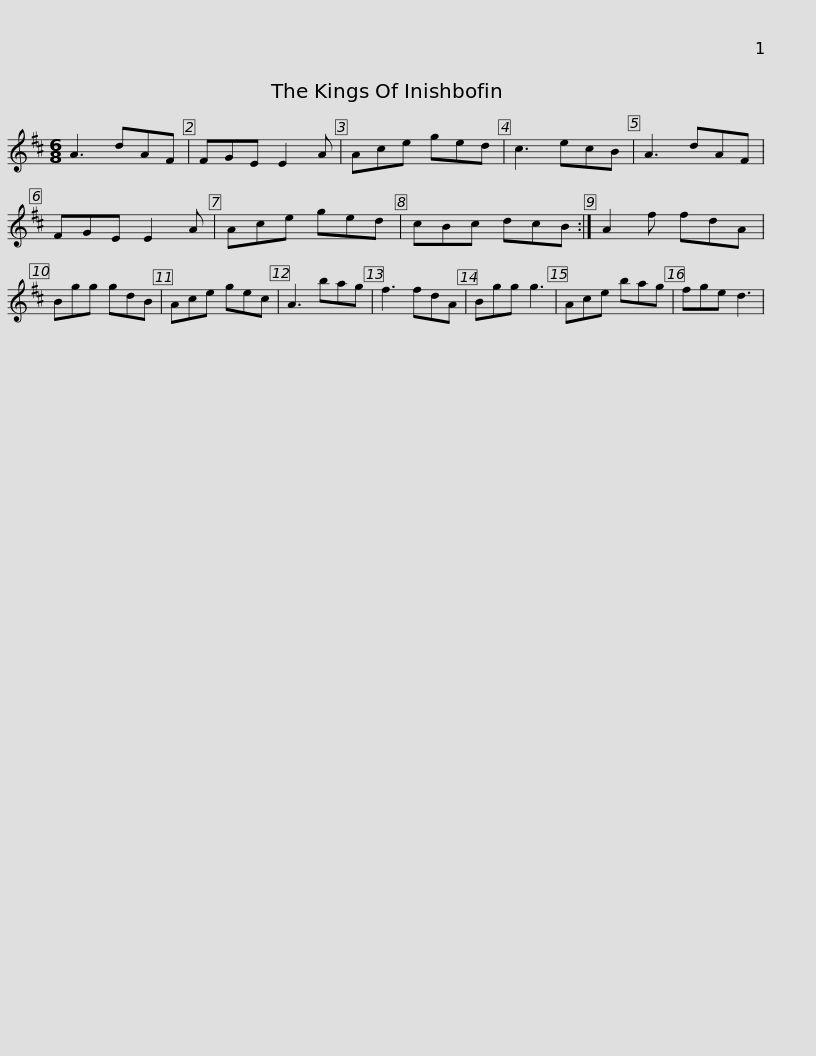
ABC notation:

X:1
L:1/8
M:6/8
I:linebreak $
K:D
V:1 treble
V:1
 A3 dAF | FGE E2 A | Ace ged | c3 ecB | A3 dAF | %5
 FGE E2 A | Ace ged | cBc dcB :|$ A2 f fdA | Bgg gdB | %10
 Ace gec | A3 bag | f3 fdA | Bgg g3 | Ace bag | %15
 fge d3 | %16
